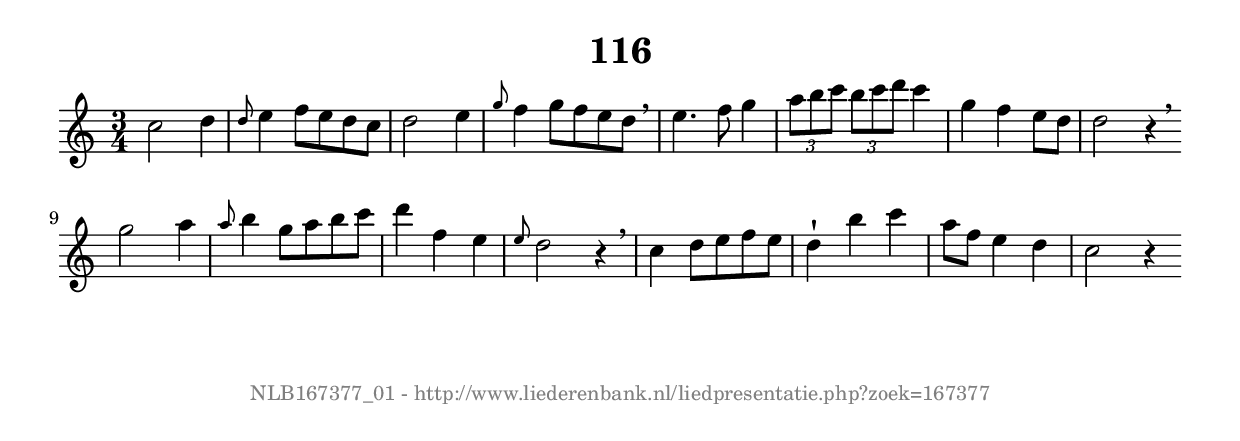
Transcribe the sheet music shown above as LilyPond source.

%
% produced by wce2krn 1.64 (7 June 2014)
%
\version"2.16"
#(append! paper-alist '(("long" . (cons (* 210 mm) (* 2000 mm)))))
#(set-default-paper-size "long")
sb = {\breathe}
mBreak = {\breathe }
bBreak = {\breathe }
x = {\once\override NoteHead #'style = #'cross }
gl=\glissando
itime={\override Staff.TimeSignature #'stencil = ##f }
ficta = {\once\set suggestAccidentals = ##t}
fine = {\once\override Score.RehearsalMark #'self-alignment-X = #1 \mark \markup {\italic{Fine}}}
dc = {\once\override Score.RehearsalMark #'self-alignment-X = #1 \mark \markup {\italic{D.C.}}}
dcf = {\once\override Score.RehearsalMark #'self-alignment-X = #1 \mark \markup {\italic{D.C. al Fine}}}
dcc = {\once\override Score.RehearsalMark #'self-alignment-X = #1 \mark \markup {\italic{D.C. al Coda}}}
ds = {\once\override Score.RehearsalMark #'self-alignment-X = #1 \mark \markup {\italic{D.S.}}}
dsf = {\once\override Score.RehearsalMark #'self-alignment-X = #1 \mark \markup {\italic{D.S. al Fine}}}
dsc = {\once\override Score.RehearsalMark #'self-alignment-X = #1 \mark \markup {\italic{D.S. al Coda}}}
pv = {\set Score.repeatCommands = #'((volta "1"))}
sv = {\set Score.repeatCommands = #'((volta "2"))}
tv = {\set Score.repeatCommands = #'((volta "3"))}
qv = {\set Score.repeatCommands = #'((volta "4"))}
xv = {\set Score.repeatCommands = #'((volta #f))}
\header{ tagline = ""
title = "116"
}
\score {{
\key c \major
\relative g'
{
\set melismaBusyProperties = #'()
\time 3/4
\tempo 4=120
\override Score.MetronomeMark #'transparent = ##t
\override Score.RehearsalMark #'break-visibility = #(vector #t #t #f)
c2 d4 \grace {d8 } e4 f8 e d c d2 e4 \grace { g8 } f4 g8 f e d \sb e4. f8 g4 \times 2/3 { a8[ b c] } \times 2/3 { b[ c d] } c4 g f e8 d d2 r4 \bar ":|:" \bBreak
g2 a4 \grace { a8 } b4 g8 a b c d4 f, e \grace { e8} d2 r4 \sb c4 d8 e f e d4^\staccatissimo b' c a8 f e4 d c2 r4 \bar ":|"
 }}
 \midi { }
 \layout {
            indent = 0.0\cm
}
}
\markup { \vspace #0 } \markup { \with-color #grey \fill-line { \center-column { \smaller "NLB167377_01 - http://www.liederenbank.nl/liedpresentatie.php?zoek=167377" } } }
